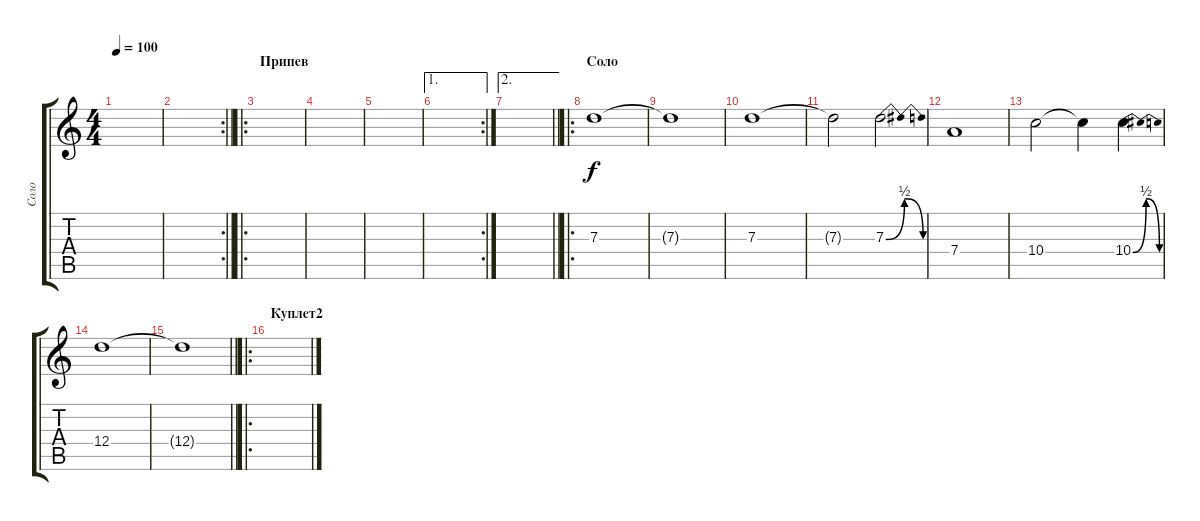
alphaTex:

\track ("Соло" "Соло") {instrument distortionguitar}
\staff {score tabs}
\tuning (E4 B3 G3 D3 A2 E2) {hide}
\ts (4 4)
\tempo 100
\clef g2
\ks c
|
\rc 2
\barLineRight lightlight
|
\ro
\section ("" "Припев")
|
|
|
\ae 1
\rc 2
|
\ae 2
\barLineRight lightlight
|
\ro
\section ("" "Соло")
7.3.1 |
7.3{t}.1 |
7.3.1 |
7.3{t}.2 7.3{be (bendrelease 0 0 30 2 30 2 60 0)}.2 |
7.4.1 |
10.4.2 10.4{t}.4 10.4{be (bendrelease 0 0 30 2 30 2 60 0)}.4 |
12.4.1 |
\barLineRight lightlight
12.4{t}.1 |
\ro
\section ("" "Куплет2")
